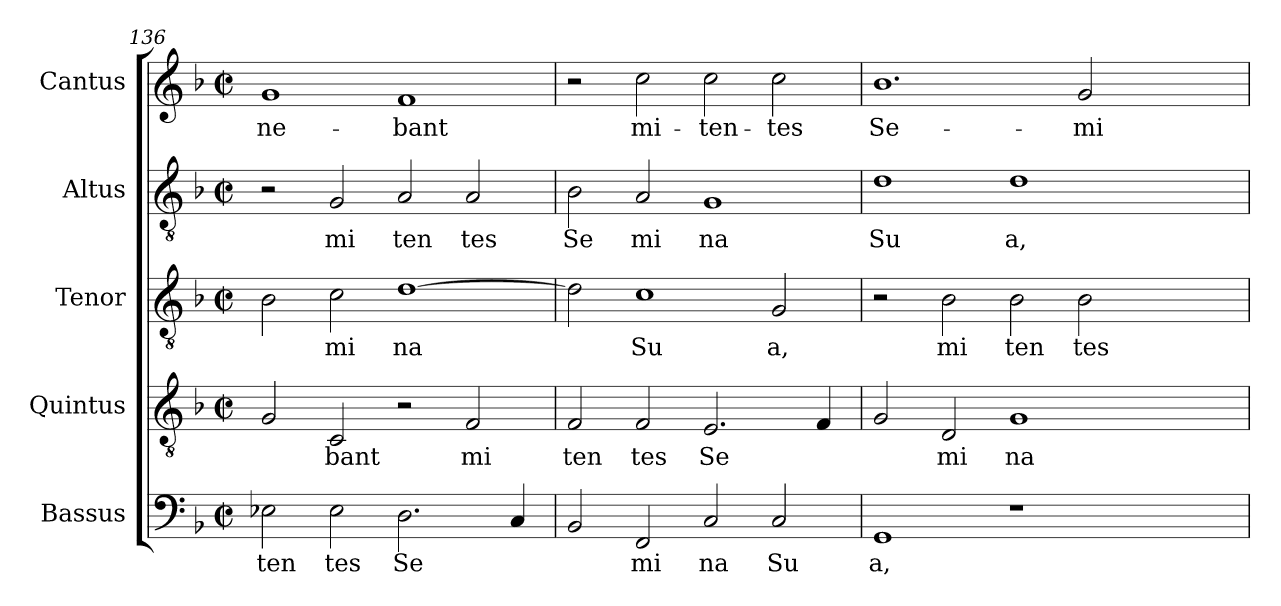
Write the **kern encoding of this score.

**kern	**text	**kern	**text	**kern	**text	**kern	**text	**kern	**text
*part5	*part5	*part4	*part4	*part3	*part3	*part2	*part2	*part1	*part1
*staff5	*staff5	*staff4	*staff4	*staff3	*staff3	*staff2	*staff2	*staff1	*staff1
*I"Bassus	*	*I"Quintus	*	*I"Tenor	*	*I"Altus	*	*I"Cantus	*
*clefF4	*	*clefGv2	*	*clefGv2	*	*clefGv2	*	*clefG2	*
*k[b-]	*	*k[b-]	*	*k[b-]	*	*k[b-]	*	*k[b-]	*
*F:	*	*F:	*	*F:	*	*F:	*	*F:	*
*M2/2	*	*M2/2	*	*M2/2	*	*M2/2	*	*M2/2	*
*met(c|)	*	*met(c|)	*	*met(c|)	*	*met(c|)	*	*met(c|)	*
=136	=136	=136	=136	=136	=136	=136	=136	=136	=136
!	!LO:LY:b:cj	!	!	!	!	!	!	!	!LO:LY:b:cj
2E-X\	ten	2G/	.	2B-\	.	2r	.	1g	ne-
!	!LO:LY:b:cj	!	!LO:LY:b:cj	!	!LO:LY:b:cj	!	!LO:LY:b:cj	!	!
2E-\	tes	2C/	bant	2c\	mi	2G/	mi	.	.
!	!LO:LY:b:cj	!	!	!	!LO:LY:b:cj	!	!LO:LY:b:cj	!	!LO:LY:b:cj
2.D\	Se	2r	.	[>1d	na	2A/	ten	1f	-bant
!	!	!	!LO:LY:b:cj	!	!	!	!LO:LY:b:cj	!	!
.	.	2F/	mi	.	.	2A/	tes	.	.
4C/	.	.	.	.	.	.	.	.	.
=137	=137	=137	=137	=137	=137	=137	=137	=137	=137
!	!	!	!LO:LY:b:cj	!	!	!	!LO:LY:b:cj	!	!
2BB-/	.	2F/	ten	2d\]	.	2B-\	Se	2r	.
!	!LO:LY:b:cj	!	!LO:LY:b:cj	!	!LO:LY:b:cj	!	!LO:LY:b:cj	!	!LO:LY:b:cj
2FF/	mi	2F/	tes	1c	Su	2A/	mi	2cc\	mi-
!	!LO:LY:b:cj	!	!LO:LY:b:cj	!	!	!	!LO:LY:b:cj	!	!LO:LY:b:cj
2C/	na	2.E/	Se	.	.	1G	na	2cc\	-ten-
!	!LO:LY:b:cj	!	!	!	!LO:LY:b:cj	!	!	!	!LO:LY:b:cj
2C/	Su	.	.	2G/	a,	.	.	2cc\	-tes
.	.	4F/	.	.	.	.	.	.	.
=138	=138	=138	=138	=138	=138	=138	=138	=138	=138
!	!LO:LY:b:cj	!	!	!	!	!	!LO:LY:b:cj	!	!LO:LY:b:cj
1GG	a,	2G/	.	2r	.	1d	Su	1.b-	Se-
!	!	!	!LO:LY:b:cj	!	!LO:LY:b:cj	!	!	!	!
.	.	2D/	mi	2B-\	mi	.	.	.	.
!LO:N:vis=1	!	!	!LO:LY:b:cj	!	!LO:LY:b:cj	!	!LO:LY:b:cj	!	!
0r	.	1G	na	2B-\	ten	1d	a,	.	.
!	!	!	!	!	!LO:LY:b:cj	!	!	!	!LO:LY:b:cj
.	.	.	.	2B-\	tes	.	.	2g/	-mi-
.	.	1ryy	.	1ryy	.	1ryy	.	1ryy	.
=	=	=	=	=	=	=	=	=	=
*-	*-	*-	*-	*-	*-	*-	*-	*-	*-
